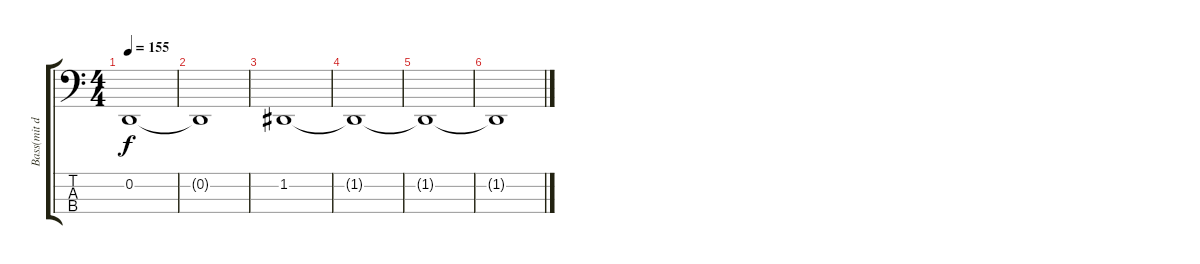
\track ("Bass(mit diesem Effekt...)" "Bass(mit d") {instrument cello}
\staff {score tabs}
\tuning (G2 D2 A1 D1) {hide}
\ts (4 4)
\tempo 155
\clef f4
\ks c
0.2.1{dy f} |
0.2{t}.1 |
1.2.1{volume 0} |
1.2{t}.1 |
1.2{t}.1 |
1.2{t}.1
